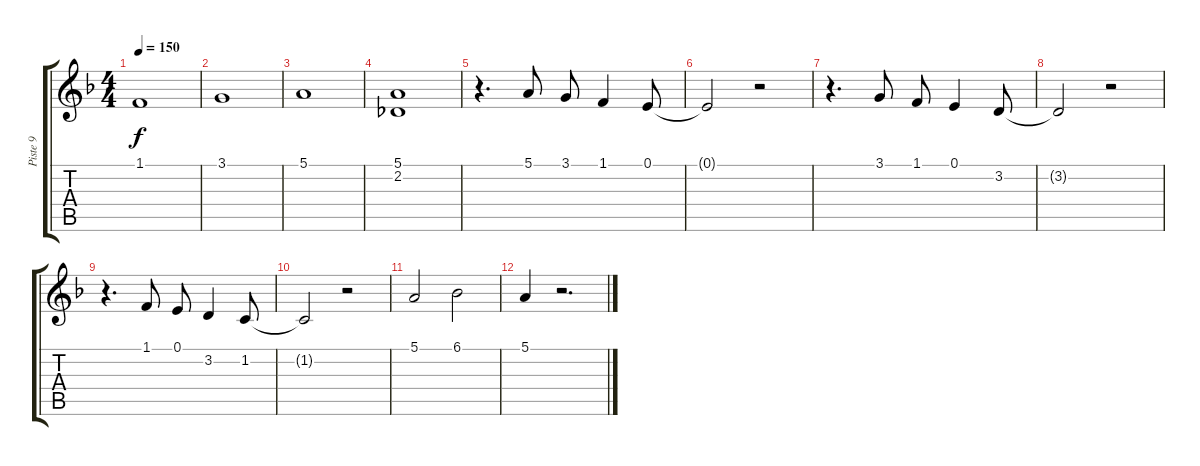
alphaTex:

\track ("Piste 9" "Piste 9") {instrument choiraahs}
\staff {score tabs}
\tuning (E4 B3 G3 D3 A2 E2) {hide}
\ts (4 4)
\tempo 150
\clef g2
\ks f
1.1.1{dy f} |
3.1.1 |
5.1.1 |
(5.1 2.2).1 |
r.4{d} 5.1.8 3.1.8 1.1.4 0.1.8 |
0.1{t}.2 r.2 |
r.4{d} 3.1.8 1.1.8 0.1.4 3.2.8 |
3.2{t}.2 r.2 |
r.4{d} 1.1.8 0.1.8 3.2.4 1.2.8 |
1.2{t}.2 r.2 |
5.1.2 6.1.2 |
5.1.4 r.2{d}
